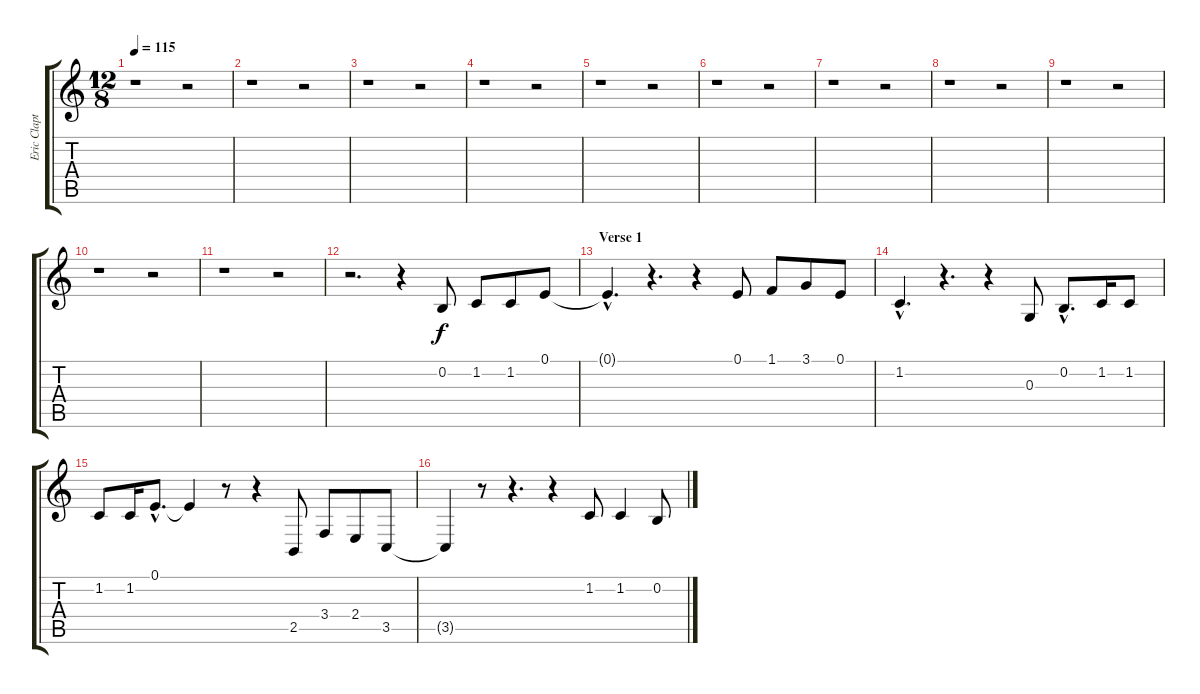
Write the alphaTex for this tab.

\track ("Eric Clapton Voice" "Eric Clapt") {instrument tangoaccordion}
\staff {score tabs}
\tuning (E4 B3 G3 D3 A2 E2) {hide}
\ts (12 8)
\tempo 115
\clef g2
\ks c
r.1{dy f instrument tangoaccordion} r.2 |
r.1 r.2 |
r.1 r.2 |
r.1 r.2 |
r.1 r.2 |
r.1 r.2 |
r.1 r.2 |
r.1 r.2 |
r.1 r.2 |
r.1 r.2 |
r.1 r.2 |
r.2{d} r.4 0.2.8 1.2.8 1.2.8 0.1.8 |
\section ("" "Verse 1")
0.1{hac t}.4{d} r.4{d} r.4 0.1.8 1.1.8 3.1.8 0.1.8 |
1.2{hac}.4{d} r.4{d} r.4 0.3.8 0.2{hac}.8{d} 1.2.16 1.2.8 |
1.2.8 1.2.16 0.1{hac}.8{d} 0.1{t}.4 r.8 r.4 2.5.8 3.4.8 2.4.8 3.5.8 |
3.5{t}.4 r.8 r.4{d} r.4 1.2.8 1.2.4 0.2.8
